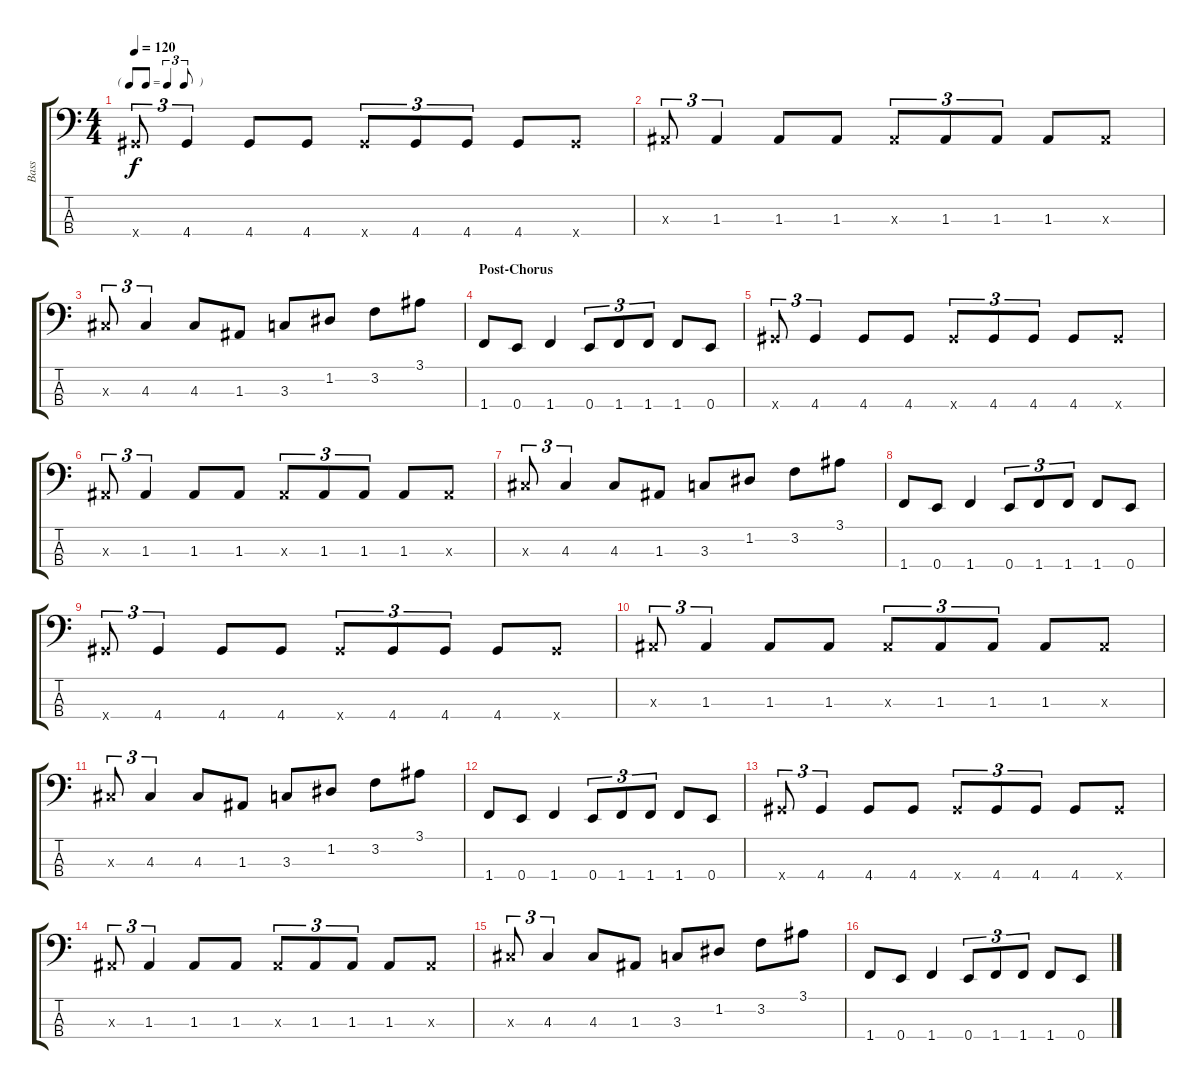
\track ("Bass" "Bass") {instrument electricbassfinger}
\staff {score tabs}
\tuning (G2 D2 A1 E1) {hide}
\ts (4 4)
\tf triplet8th
\tempo 120
\clef f4
\ks c
4.4{x}.8{tu (3 2) dy f} 4.4.4{tu (3 2)} 4.4.8 4.4.8 4.4{x}.8{tu (3 2)} 4.4.8{tu (3 2)} 4.4.8{tu (3 2)} 4.4.8 4.4{x}.8 |
1.3{x}.8{tu (3 2)} 1.3.4{tu (3 2)} 1.3.8 1.3.8 1.3{x}.8{tu (3 2)} 1.3.8{tu (3 2)} 1.3.8{tu (3 2)} 1.3.8 1.3{x}.8 |
4.3{x}.8{tu (3 2)} 4.3.4{tu (3 2)} 4.3.8 1.3.8 3.3.8 1.2.8 3.2.8 3.1.8 |
\section ("" "Post-Chorus")
1.4.8 0.4.8 1.4.4 0.4.8{tu (3 2)} 1.4.8{tu (3 2)} 1.4.8{tu (3 2)} 1.4.8 0.4.8 |
4.4{x}.8{tu (3 2)} 4.4.4{tu (3 2)} 4.4.8 4.4.8 4.4{x}.8{tu (3 2)} 4.4.8{tu (3 2)} 4.4.8{tu (3 2)} 4.4.8 4.4{x}.8 |
1.3{x}.8{tu (3 2)} 1.3.4{tu (3 2)} 1.3.8 1.3.8 1.3{x}.8{tu (3 2)} 1.3.8{tu (3 2)} 1.3.8{tu (3 2)} 1.3.8 1.3{x}.8 |
4.3{x}.8{tu (3 2)} 4.3.4{tu (3 2)} 4.3.8 1.3.8 3.3.8 1.2.8 3.2.8 3.1.8 |
1.4.8 0.4.8 1.4.4 0.4.8{tu (3 2)} 1.4.8{tu (3 2)} 1.4.8{tu (3 2)} 1.4.8 0.4.8 |
4.4{x}.8{tu (3 2)} 4.4.4{tu (3 2)} 4.4.8 4.4.8 4.4{x}.8{tu (3 2)} 4.4.8{tu (3 2)} 4.4.8{tu (3 2)} 4.4.8 4.4{x}.8 |
1.3{x}.8{tu (3 2)} 1.3.4{tu (3 2)} 1.3.8 1.3.8 1.3{x}.8{tu (3 2)} 1.3.8{tu (3 2)} 1.3.8{tu (3 2)} 1.3.8 1.3{x}.8 |
4.3{x}.8{tu (3 2)} 4.3.4{tu (3 2)} 4.3.8 1.3.8 3.3.8 1.2.8 3.2.8 3.1.8 |
1.4.8 0.4.8 1.4.4 0.4.8{tu (3 2)} 1.4.8{tu (3 2)} 1.4.8{tu (3 2)} 1.4.8 0.4.8 |
4.4{x}.8{tu (3 2)} 4.4.4{tu (3 2)} 4.4.8 4.4.8 4.4{x}.8{tu (3 2)} 4.4.8{tu (3 2)} 4.4.8{tu (3 2)} 4.4.8 4.4{x}.8 |
1.3{x}.8{tu (3 2)} 1.3.4{tu (3 2)} 1.3.8 1.3.8 1.3{x}.8{tu (3 2)} 1.3.8{tu (3 2)} 1.3.8{tu (3 2)} 1.3.8 1.3{x}.8 |
4.3{x}.8{tu (3 2)} 4.3.4{tu (3 2)} 4.3.8 1.3.8 3.3.8 1.2.8 3.2.8 3.1.8 |
1.4.8 0.4.8 1.4.4 0.4.8{tu (3 2)} 1.4.8{tu (3 2)} 1.4.8{tu (3 2)} 1.4.8 0.4.8
